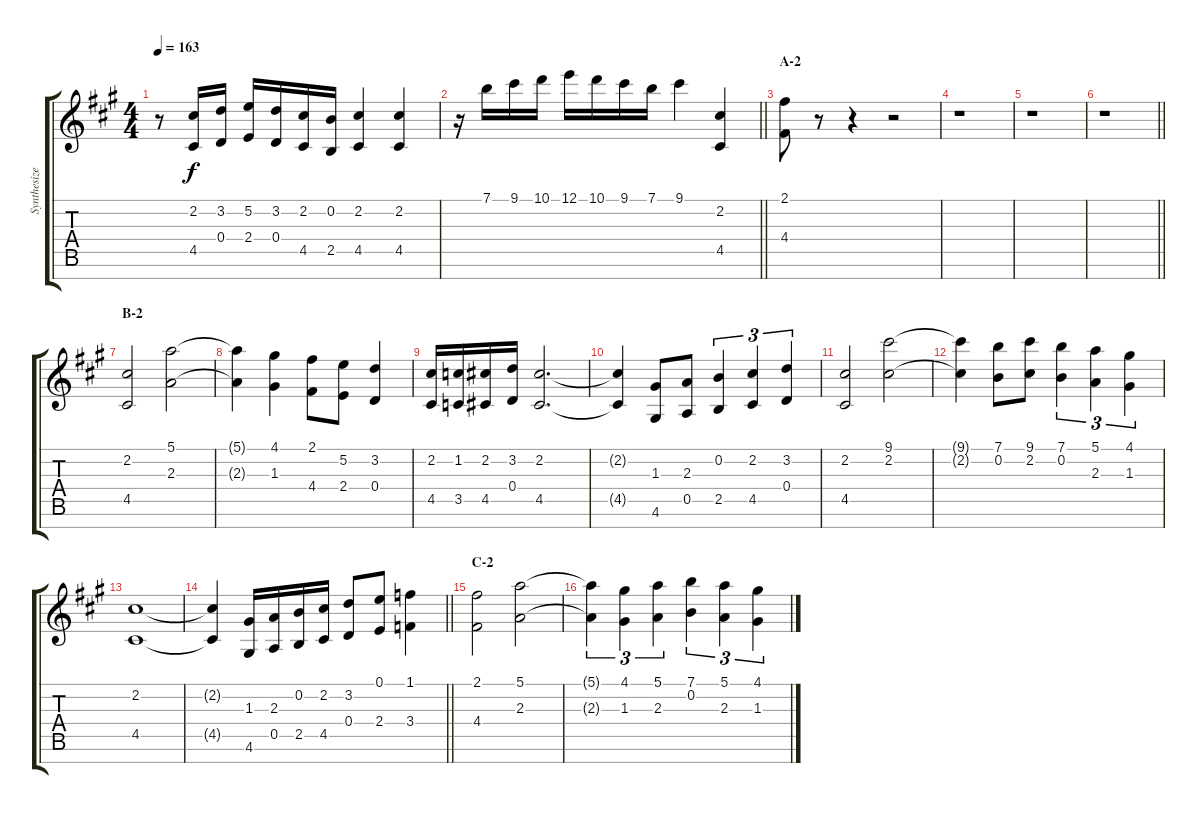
\track ("Synthesizer I" "Synthesize") {instrument lead2sawtooth}
\staff {score tabs}
\tuning (E5 B4 G4 D4 A3 E3 B2) {hide}
\ts (4 4)
\tempo 163
\clef g2
\ks a
r.8{dy f} (2.2 4.5).16 (3.2 0.4).16 (5.2 2.4).16 (3.2 0.4).16 (2.2 4.5).16 (0.2 2.5).16 (2.2 4.5).4 (2.2 4.5).4 |
\barLineRight lightlight
r.16 7.1.16 9.1.16 10.1.16 12.1.16 10.1.16 9.1.16 7.1.16 9.1.4 (2.2 4.5).4 |
\section ("" "A-2")
(2.1 4.4).8 r.8 r.4 r.2 |
r.1 |
r.1 |
\barLineRight lightlight
r.1 |
\section ("" "B-2")
(2.2 4.5).2 (5.1 2.3).2 |
(5.1{t} 2.3{t}).4 (4.1 1.3).4 (2.1 4.4).8 (5.2 2.4).8 (3.2 0.4).4 |
(2.2 4.5).16 (1.2 3.5).16 (2.2 4.5).16 (3.2 0.4).16 (2.2 4.5).2{d} |
(2.2{t} 4.5{t}).4 (1.3 4.6).8 (2.3 0.5).8 (0.2 2.5).4{tu (3 2)} (2.2 4.5).4{tu (3 2)} (3.2 0.4).4{tu (3 2)} |
(2.2 4.5).2 (9.1 2.2).2 |
(9.1{t} 2.2{t}).4 (7.1 0.2).8 (9.1 2.2).8 (7.1 0.2).4{tu (3 2)} (5.1 2.3).4{tu (3 2)} (4.1 1.3).4{tu (3 2)} |
(2.2 4.5).1 |
\barLineRight lightlight
(2.2{t} 4.5{t}).4 (1.3 4.6).16 (2.3 0.5).16 (0.2 2.5).16 (2.2 4.5).16 (3.2 0.4).8 (0.1 2.4).8 (1.1 3.4).4 |
\section ("" "C-2")
(2.1 4.4).2 (5.1 2.3).2 |
(5.1{t} 2.3{t}).4{tu (3 2)} (4.1 1.3).4{tu (3 2)} (5.1 2.3).4{tu (3 2)} (7.1 0.2).4{tu (3 2)} (5.1 2.3).4{tu (3 2)} (4.1 1.3).4{tu (3 2)}
